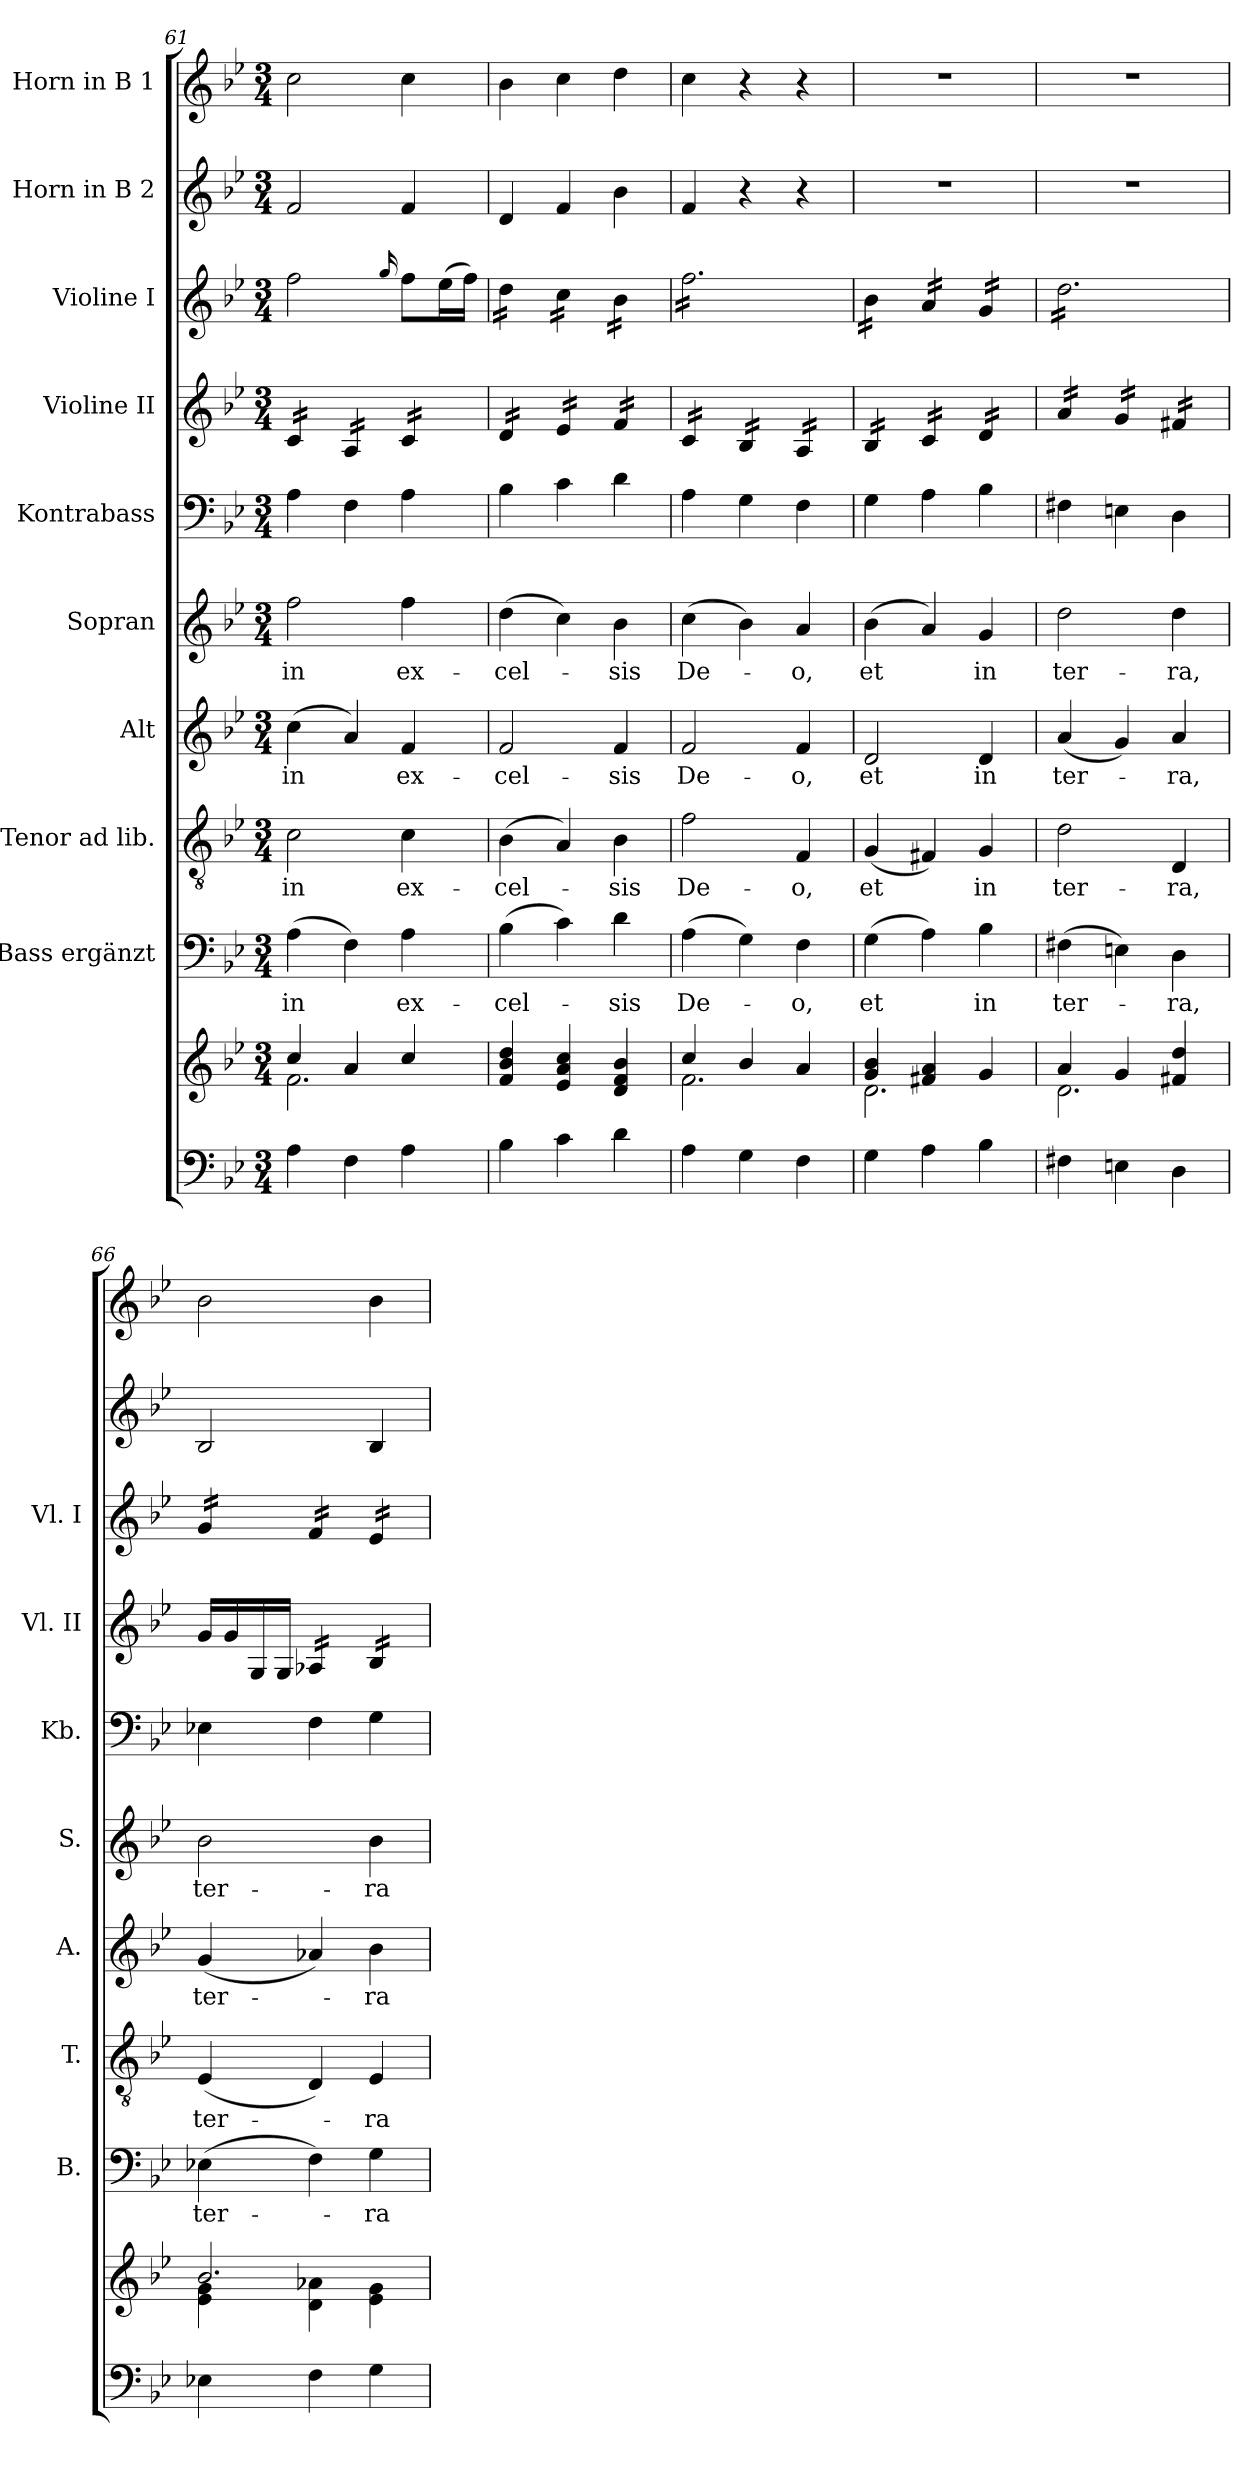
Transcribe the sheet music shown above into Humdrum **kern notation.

**kern	**kern	**kern	**text	**kern	**text	**kern	**text	**kern	**text	**kern	**kern	**kern	**kern	**kern
*part10	*part10	*part9	*part9	*part8	*part8	*part7	*part7	*part6	*part6	*part5	*part4	*part3	*part2	*part1
*staff11	*staff10	*staff9	*staff9	*staff8	*staff8	*staff7	*staff7	*staff6	*staff6	*staff5	*staff4	*staff3	*staff2	*staff1
*	*	*I"Bass ergänzt	*	*I"Tenor ad lib.	*	*I"Alt	*	*I"Sopran	*	*I"Kontrabass	*I"Violine II	*I"Violine I	*I"Horn in B 2	*I"Horn in B 1
*	*	*I'B.	*	*I'T.	*	*I'A.	*	*I'S.	*	*I'Kb.	*I'Vl. II	*I'Vl. I	*	*
*clefF4	*clefG2	*clefF4	*	*clefGv2	*	*clefG2	*	*clefG2	*	*clefF4	*clefG2	*clefG2	*clefG2	*clefG2
*	*	*	*	*	*	*	*	*	*	*ITrd7c12	*	*	*ITrd8c14	*ITrd8c14
*k[b-e-]	*k[b-e-]	*k[b-e-]	*	*k[b-e-]	*	*k[b-e-]	*	*k[b-e-]	*	*k[b-e-]	*k[b-e-]	*k[b-e-]	*k[b-e-]	*k[b-e-]
*B-:	*B-:	*B-:	*	*B-:	*	*B-:	*	*B-:	*	*B-:	*B-:	*B-:	*B-:	*B-:
*M3/4	*M3/4	*M3/4	*	*M3/4	*	*M3/4	*	*M3/4	*	*M3/4	*M3/4	*M3/4	*M3/4	*M3/4
=61	=61	=61	=61	=61	=61	=61	=61	=61	=61	=61	=61	=61	=61	=61
*	*^	*	*	*	*	*	*	*	*	*	*	*	*	*
!	!	!	!	!LO:LY:b	!	!LO:LY:b	!	!LO:LY:b	!	!LO:LY:b	!	!	!	!	!
*	*	*	*	*	*	*	*	*	*	*	*	*tremolo	*	*	*
4A\	4cc/	2.f\	(>4A\	in	2c\	in	(>4cc\	in	2ff\	in	4AA\	16c/LL	2ff\	2F/	2c\
.	.	.	.	.	.	.	.	.	.	.	.	16c/	.	.	.
.	.	.	.	.	.	.	.	.	.	.	.	16c/	.	.	.
.	.	.	.	.	.	.	.	.	.	.	.	16c/JJ	.	.	.
4F\	4a/	.	4F\)	.	.	.	4a/)	.	.	.	4FF\	16A/LL	.	.	.
.	.	.	.	.	.	.	.	.	.	.	.	16A/	.	.	.
.	.	.	.	.	.	.	.	.	.	.	.	16A/	.	.	.
.	.	.	.	.	.	.	.	.	.	.	.	16A/JJ	.	.	.
.	.	.	.	.	.	.	.	.	.	.	.	.	16qqgg/	.	.
!	!	!	!	!LO:LY:b	!	!LO:LY:b	!	!LO:LY:b	!	!LO:LY:b	!	!	!	!	!
4A\	4cc/	.	4A\	ex-	4c\	ex-	4f/	ex-	4ff\	ex-	4AA\	16c/LL	8ff\L	4F/	4c\
.	.	.	.	.	.	.	.	.	.	.	.	16c/	.	.	.
.	.	.	.	.	.	.	.	.	.	.	.	16c/	(>16ee-\L	.	.
.	.	.	.	.	.	.	.	.	.	.	.	16c/JJ	16ff\JJ)	.	.
*	*v	*v	*	*	*	*	*	*	*	*	*	*	*	*	*
=62	=62	=62	=62	=62	=62	=62	=62	=62	=62	=62	=62	=62	=62	=62
!	!	!	!LO:LY:b	!	!LO:LY:b	!	!LO:LY:b	!	!LO:LY:b	!	!	!	!	!
*	*	*	*	*	*	*	*	*	*	*	*	*tremolo	*	*
4B-\	4f/ 4b-/ 4dd/	(>4B-\	-cel-	(>4B-\	-cel-	2f/	-cel-	(>4dd\	-cel-	4BB-\	16d/LL	16dd\LL	4D/	4B-\
.	.	.	.	.	.	.	.	.	.	.	16d/	16dd\	.	.
.	.	.	.	.	.	.	.	.	.	.	16d/	16dd\	.	.
.	.	.	.	.	.	.	.	.	.	.	16d/JJ	16dd\JJ	.	.
4c\	4e-/ 4a/ 4cc/	4c\)	.	4A/)	.	.	.	4cc\)	.	4C\	16e-/LL	16cc\LL	4F/	4c\
.	.	.	.	.	.	.	.	.	.	.	16e-/	16cc\	.	.
.	.	.	.	.	.	.	.	.	.	.	16e-/	16cc\	.	.
.	.	.	.	.	.	.	.	.	.	.	16e-/JJ	16cc\JJ	.	.
!	!	!	!LO:LY:b	!	!LO:LY:b	!	!LO:LY:b	!	!LO:LY:b	!	!	!	!	!
4d\	4d/ 4f/ 4b-/	4d\	-sis	4B-\	-sis	4f/	-sis	4b-\	-sis	4D\	16f/LL	16b-\LL	4B-\	4d\
.	.	.	.	.	.	.	.	.	.	.	16f/	16b-\	.	.
.	.	.	.	.	.	.	.	.	.	.	16f/	16b-\	.	.
.	.	.	.	.	.	.	.	.	.	.	16f/JJ	16b-\JJ	.	.
=63	=63	=63	=63	=63	=63	=63	=63	=63	=63	=63	=63	=63	=63	=63
*	*^	*	*	*	*	*	*	*	*	*	*	*	*	*
!	!	!	!	!LO:LY:b	!	!LO:LY:b	!	!LO:LY:b	!	!LO:LY:b	!	!	!	!	!
4A\	4cc/	2.f\	(>4A\	De-	2f\	De-	2f/	De-	(>4cc\	De-	4AA\	16c/LL	16ff\LL	4F/	4c\
.	.	.	.	.	.	.	.	.	.	.	.	16c/	16ff\	.	.
.	.	.	.	.	.	.	.	.	.	.	.	16c/	16ff\	.	.
.	.	.	.	.	.	.	.	.	.	.	.	16c/JJ	16ff\	.	.
4G\	4b-/	.	4G\)	.	.	.	.	.	4b-\)	.	4GG\	16B-/LL	16ff\	4r	4r
.	.	.	.	.	.	.	.	.	.	.	.	16B-/	16ff\	.	.
.	.	.	.	.	.	.	.	.	.	.	.	16B-/	16ff\	.	.
.	.	.	.	.	.	.	.	.	.	.	.	16B-/JJ	16ff\	.	.
!	!	!	!	!LO:LY:b	!	!LO:LY:b	!	!LO:LY:b	!	!LO:LY:b	!	!	!	!	!
4F\	4a/	.	4F\	-o,	4F/	-o,	4f/	-o,	4a/	-o,	4FF\	16A/LL	16ff\	4r	4r
.	.	.	.	.	.	.	.	.	.	.	.	16A/	16ff\	.	.
.	.	.	.	.	.	.	.	.	.	.	.	16A/	16ff\	.	.
.	.	.	.	.	.	.	.	.	.	.	.	16A/JJ	16ff\JJ	.	.
=64	=64	=64	=64	=64	=64	=64	=64	=64	=64	=64	=64	=64	=64	=64	=64
!	!	!	!	!LO:LY:b	!	!LO:LY:b	!	!LO:LY:b	!	!LO:LY:b	!	!	!	!	!
4G\	4g/ 4b-/	2.d\	(>4G\	et	(<4G/	et	2d/	et	(>4b-\	et	4GG\	16B-/LL	16b-\LL	2.r	2.r
.	.	.	.	.	.	.	.	.	.	.	.	16B-/	16b-\	.	.
.	.	.	.	.	.	.	.	.	.	.	.	16B-/	16b-\	.	.
.	.	.	.	.	.	.	.	.	.	.	.	16B-/JJ	16b-\JJ	.	.
4A\	4f#X/ 4a/	.	4A\)	.	4F#X/)	.	.	.	4a/)	.	4AA\	16c/LL	16a/LL	.	.
.	.	.	.	.	.	.	.	.	.	.	.	16c/	16a/	.	.
.	.	.	.	.	.	.	.	.	.	.	.	16c/	16a/	.	.
.	.	.	.	.	.	.	.	.	.	.	.	16c/JJ	16a/JJ	.	.
!	!	!	!	!LO:LY:b	!	!LO:LY:b	!	!LO:LY:b	!	!LO:LY:b	!	!	!	!	!
4B-\	4g/	.	4B-\	in	4G/	in	4d/	in	4g/	in	4BB-\	16d/LL	16g/LL	.	.
.	.	.	.	.	.	.	.	.	.	.	.	16d/	16g/	.	.
.	.	.	.	.	.	.	.	.	.	.	.	16d/	16g/	.	.
.	.	.	.	.	.	.	.	.	.	.	.	16d/JJ	16g/JJ	.	.
=65	=65	=65	=65	=65	=65	=65	=65	=65	=65	=65	=65	=65	=65	=65	=65
!	!	!	!	!LO:LY:b	!	!LO:LY:b	!	!LO:LY:b	!	!LO:LY:b	!	!	!	!	!
4F#X\	4a/	2.d\	(>4F#X\	ter-	2d\	ter-	(<4a/	ter-	2dd\	ter-	4FF#X\	16a/LL	16dd\LL	2.r	2.r
.	.	.	.	.	.	.	.	.	.	.	.	16a/	16dd\	.	.
.	.	.	.	.	.	.	.	.	.	.	.	16a/	16dd\	.	.
.	.	.	.	.	.	.	.	.	.	.	.	16a/JJ	16dd\	.	.
4En\	4g/	.	4En\)	.	.	.	4g/)	.	.	.	4EEn\	16g/LL	16dd\	.	.
.	.	.	.	.	.	.	.	.	.	.	.	16g/	16dd\	.	.
.	.	.	.	.	.	.	.	.	.	.	.	16g/	16dd\	.	.
.	.	.	.	.	.	.	.	.	.	.	.	16g/JJ	16dd\	.	.
!	!	!	!	!LO:LY:b	!	!LO:LY:b	!	!LO:LY:b	!	!LO:LY:b	!	!	!	!	!
4D\	4f#X/ 4dd/	.	4D\	-ra,	4D/	-ra,	4a/	-ra,	4dd\	-ra,	4DD\	16f#X/LL	16dd\	.	.
.	.	.	.	.	.	.	.	.	.	.	.	16f#X/	16dd\	.	.
.	.	.	.	.	.	.	.	.	.	.	.	16f#X/	16dd\	.	.
.	.	.	.	.	.	.	.	.	.	.	.	16f#X/JJ	16dd\JJ	.	.
*	*	*	*	*	*	*	*	*	*	*	*	*Xtremolo	*	*	*
!!LO:PB:g=z
=66	=66	=66	=66	=66	=66	=66	=66	=66	=66	=66	=66	=66	=66	=66	=66
!	!	!	!	!LO:LY:b	!	!LO:LY:b	!	!LO:LY:b	!	!LO:LY:b	!	!	!	!	!
4E-X\	2.b-/	4e-\ 4g\	(>4E-X\	ter-	(<4E-/	ter-	(<4g/	ter-	2b-\	ter-	4EE-X\	16g/LL	16g/LL	2BB-/	2B-\
.	.	.	.	.	.	.	.	.	.	.	.	16g/	16g/	.	.
.	.	.	.	.	.	.	.	.	.	.	.	16G/	16g/	.	.
.	.	.	.	.	.	.	.	.	.	.	.	16G/JJ	16g/JJ	.	.
*	*	*	*	*	*	*	*	*	*	*	*	*tremolo	*	*	*
4F\	.	4d\ 4a-X\	4F\)	.	4D/)	.	4a-X/)	.	.	.	4FF\	16A-X/LL	16f/LL	.	.
.	.	.	.	.	.	.	.	.	.	.	.	16A-X/	16f/	.	.
.	.	.	.	.	.	.	.	.	.	.	.	16A-X/	16f/	.	.
.	.	.	.	.	.	.	.	.	.	.	.	16A-X/JJ	16f/JJ	.	.
!	!	!	!	!LO:LY:b	!	!LO:LY:b	!	!LO:LY:b	!	!LO:LY:b	!	!	!	!	!
4G\	.	4e-\ 4g\	4G\	-ra	4E-/	-ra	4b-\	-ra	4b-\	-ra	4GG\	16B-/LL	16e-/LL	4BB-/	4B-\
.	.	.	.	.	.	.	.	.	.	.	.	16B-/	16e-/	.	.
.	.	.	.	.	.	.	.	.	.	.	.	16B-/	16e-/	.	.
.	.	.	.	.	.	.	.	.	.	.	.	16B-/JJ	16e-/JJ	.	.
*	*	*	*	*	*	*	*	*	*	*	*	*	*Xtremolo	*	*
*	*	*	*	*	*	*	*	*	*	*	*	*Xtremolo	*	*	*
*	*v	*v	*	*	*	*	*	*	*	*	*	*	*	*	*
=	=	=	=	=	=	=	=	=	=	=	=	=	=	=
*-	*-	*-	*-	*-	*-	*-	*-	*-	*-	*-	*-	*-	*-	*-
